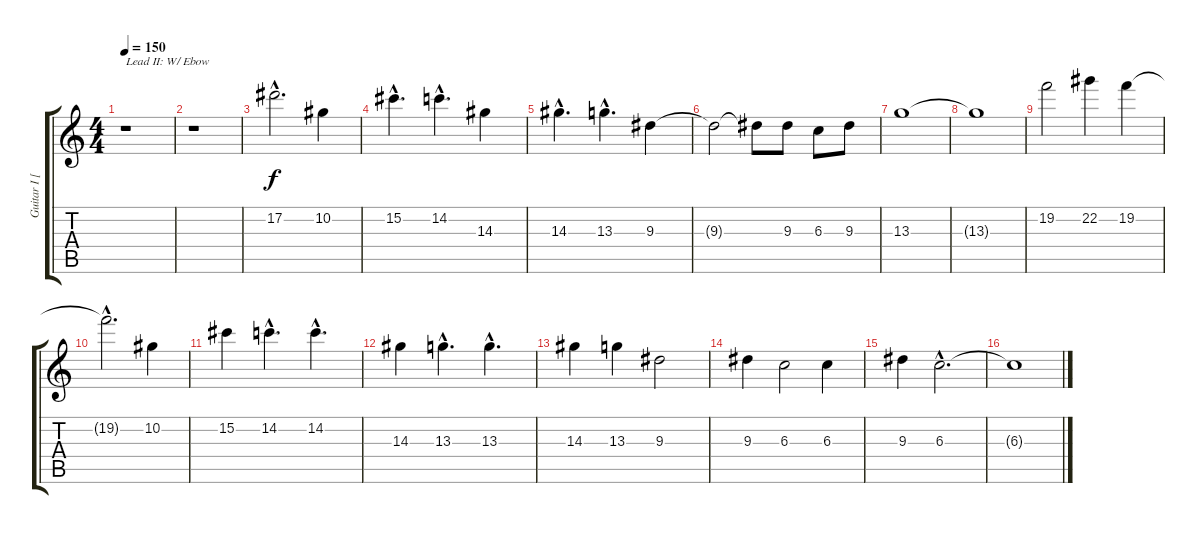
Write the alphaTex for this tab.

\track ("Guitar I [Ivar Peerson]" "Guitar I [") {instrument distortionguitar}
\staff {score tabs}
\tuning (Eb4 Bb3 Gb3 Db3 Ab2 Db2) {hide}
\ts (4 4)
\tempo 150
\clef g2
\ks c
r.1{txt "Lead II: W/ Ebow" dy f} |
r.1 |
17.2{hac}.2{d} 10.2.4 |
15.2{hac}.4{d} 14.2{hac}.4{d} 14.3.4 |
14.3{hac}.4{d} 13.3{hac}.4{d} 9.3.4 |
9.3{t}.2 9.3{t}.8 9.3.8 6.3.8 9.3.8 |
13.3.1 |
13.3{t}.1 |
19.2.2 22.2.4 19.2.4 |
19.2{hac t}.2{d} 10.2.4 |
15.2.4 14.2{hac}.4{d} 14.2{hac}.4{d} |
14.3.4 13.3{hac}.4{d} 13.3{hac}.4{d} |
14.3.4 13.3.4 9.3.2 |
9.3.4 6.3.2 6.3.4 |
9.3.4 6.3{hac}.2{d} |
6.3{t}.1
